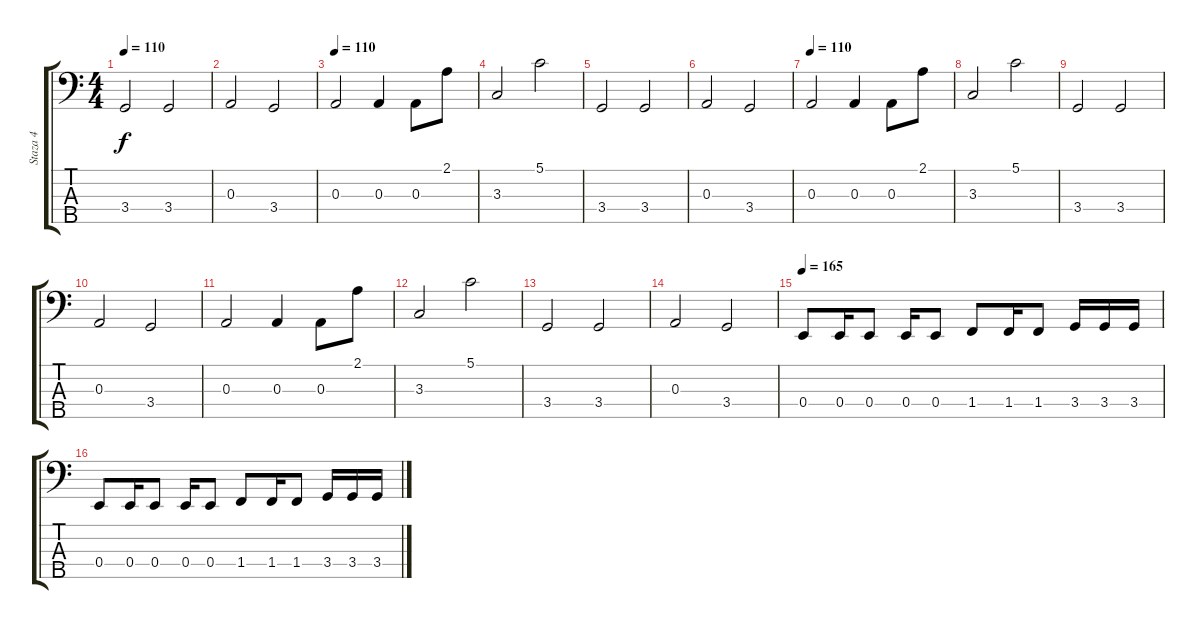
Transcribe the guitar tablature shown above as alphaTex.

\track ("Staza 4" "Staza 4") {instrument electricbassfinger}
\staff {score tabs}
\tuning (G2 D2 A1 E1 B0) {hide}
\ts (4 4)
\tempo 110
\clef f4
\ks c
3.4.2{dy f} 3.4.2 |
0.3.2 3.4.2 |
\tempo 110
0.3.2 0.3.4 0.3.8 2.1.8 |
3.3.2 5.1.2 |
3.4.2 3.4.2 |
0.3.2 3.4.2 |
\tempo 110
0.3.2 0.3.4 0.3.8 2.1.8 |
3.3.2 5.1.2 |
3.4.2 3.4.2 |
0.3.2 3.4.2 |
0.3.2 0.3.4 0.3.8 2.1.8 |
3.3.2 5.1.2 |
3.4.2 3.4.2 |
0.3.2 3.4.2 |
\tempo 165
0.4.8 0.4.16 0.4.8 0.4.16 0.4.8 1.4.8 1.4.16 1.4.8 3.4.16 3.4.16 3.4.16 |
0.4.8 0.4.16 0.4.8 0.4.16 0.4.8 1.4.8 1.4.16 1.4.8 3.4.16 3.4.16 3.4.16
